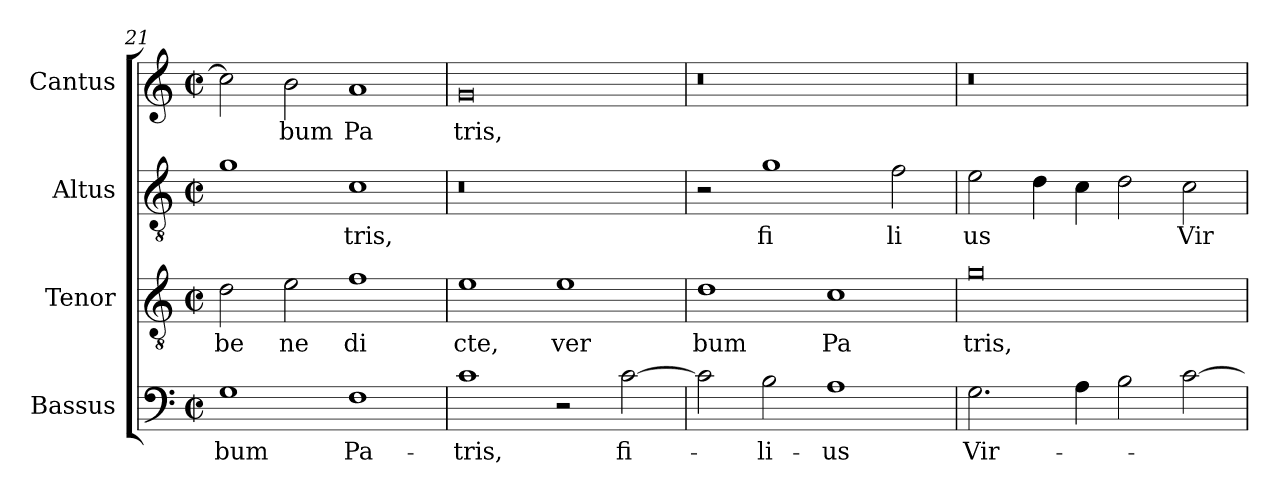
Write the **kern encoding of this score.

**kern	**text	**kern	**text	**kern	**text	**kern	**text
*part4	*part4	*part3	*part3	*part2	*part2	*part1	*part1
*staff4	*staff4	*staff3	*staff3	*staff2	*staff2	*staff1	*staff1
*I"Bassus	*	*I"Tenor	*	*I"Altus	*	*I"Cantus	*
!!LO:LB:g=z
*clefF4	*	*clefGv2	*	*clefGv2	*	*clefG2	*
*M2/2	*	*M2/2	*	*M2/2	*	*M2/2	*
*met(c|)	*	*met(c|)	*	*met(c|)	*	*met(c|)	*
=21	=21	=21	=21	=21	=21	=21	=21
!	!LO:LY:b:cj	!	!LO:LY:b:cj	!	!	!	!
1G	bum	2d\	be	1g	.	2cc\]	.
!	!	!	!LO:LY:b:cj	!	!	!	!LO:LY:b:cj
.	.	2e\	ne	.	.	2b\	bum
!	!LO:LY:b:cj	!	!LO:LY:b:cj	!	!LO:LY:b:cj	!	!LO:LY:b:cj
1F	Pa-	1f	di	1c	tris,	1a	Pa
=22	=22	=22	=22	=22	=22	=22	=22
!	!LO:LY:b:cj	!	!LO:LY:b:cj	!	!	!	!LO:LY:b:cj
1c	-tris,	1e	cte,	0r	.	0g	tris,
!	!	!	!LO:LY:b:cj	!	!	!	!
2r	.	1e	ver	.	.	.	.
!	!LO:LY:b:cj	!	!	!	!	!	!
[>2c\	fi-	.	.	.	.	.	.
=23	=23	=23	=23	=23	=23	=23	=23
!	!	!	!LO:LY:b:cj	!	!	!	!
2c\]	.	1d	bum	2r	.	0r	.
!	!LO:LY:b:cj	!	!	!	!LO:LY:b:cj	!	!
2B\	-li-	.	.	1g	fi	.	.
!	!LO:LY:b:cj	!	!LO:LY:b:cj	!	!	!	!
1A	-us	1c	Pa	.	.	.	.
!	!	!	!	!	!LO:LY:b:cj	!	!
.	.	.	.	2f\	li	.	.
=24	=24	=24	=24	=24	=24	=24	=24
!	!LO:LY:b	!	!LO:LY:b:cj	!	!LO:LY:b:cj	!	!
2.G\	Vir-	0g	tris,	2e\	us	0r	.
.	.	.	.	4d\	.	.	.
4A\	.	.	.	4c\	.	.	.
2B\	.	.	.	2d\	.	.	.
!	!	!	!	!	!LO:LY:b:cj	!	!
[>2c\	.	.	.	2c\	Vir	.	.
=	=	=	=	=	=	=	=
*-	*-	*-	*-	*-	*-	*-	*-
